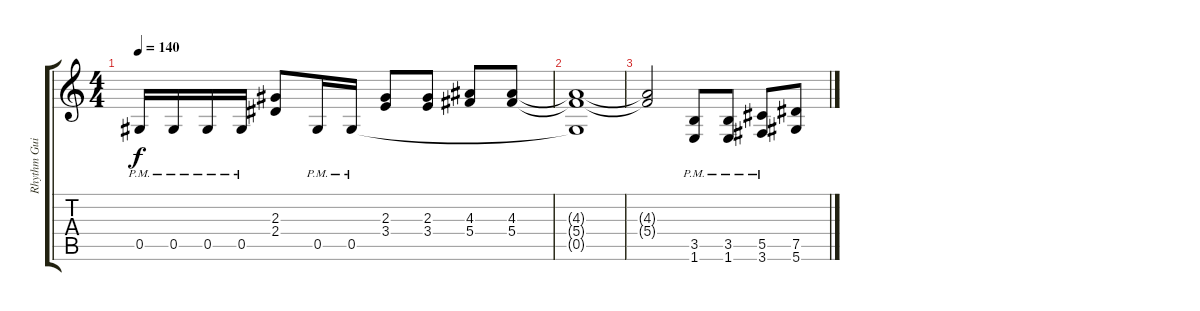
\track ("Rhythm Guitar" "Rhythm Gui") {instrument distortionguitar}
\staff {score tabs}
\tuning (Eb4 Bb3 Gb3 Db3 Ab2 Eb2) {hide}
\ts (4 4)
\tempo 140
\clef g2
\ks c
0.5{pm}.16{dy f} 0.5{pm}.16 0.5{pm}.16 0.5{pm}.16 (2.3 2.4).8 0.5{pm}.16 0.5{pm}.16 (2.3 3.4).8 (2.3 3.4).8 (4.3 5.4).8 (4.3 5.4).8 |
(4.3{t} 5.4{t} 0.5{t}).1 |
(4.3{t} 5.4{t}).2 (3.5{pm} 1.6{pm}).8 (3.5{pm} 1.6{pm}).8 (5.5{pm} 3.6{pm}).8 (7.5 5.6).8
